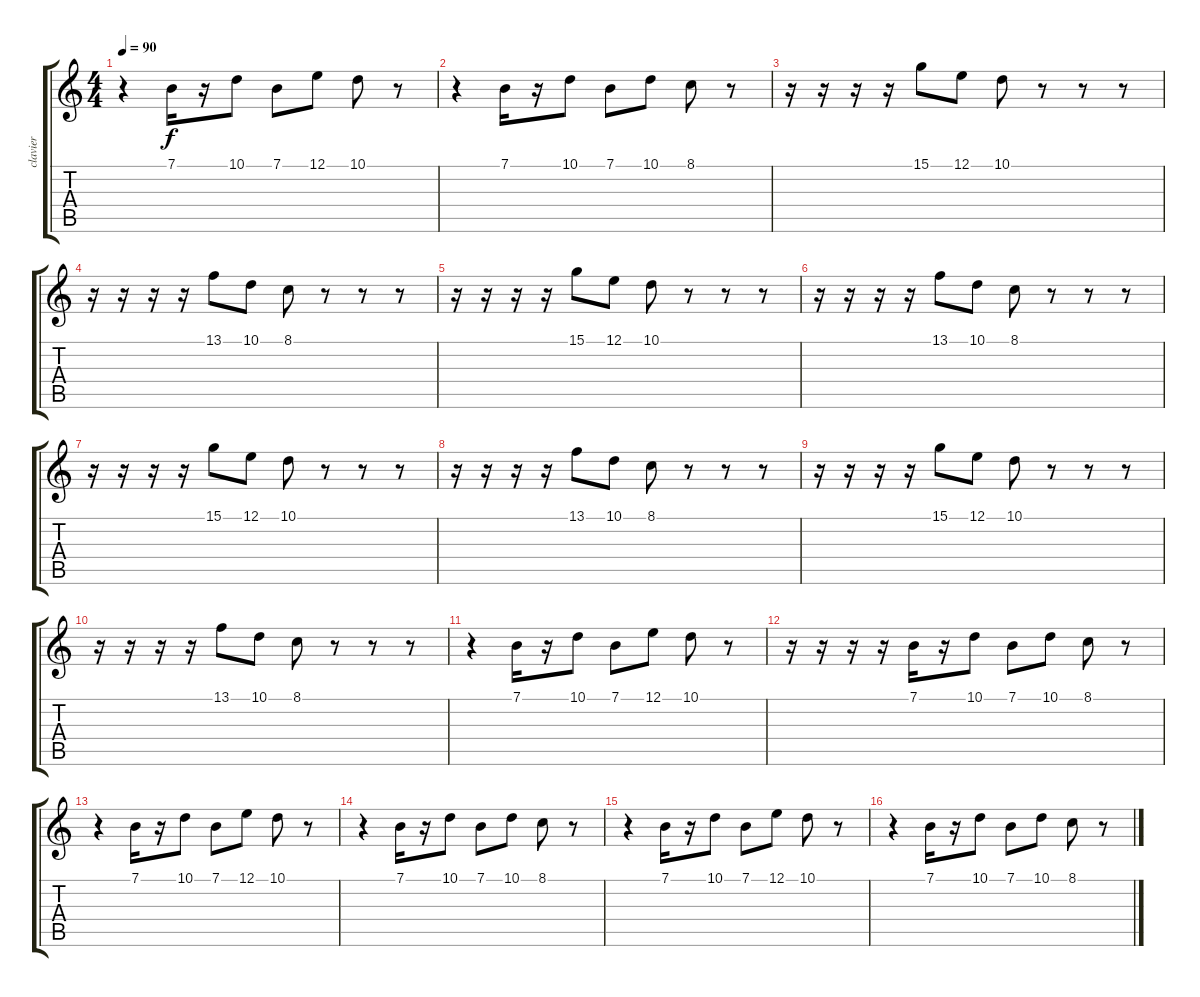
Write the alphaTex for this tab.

\track ("clavier" "clavier") {instrument lead2sawtooth}
\staff {score tabs}
\tuning (E4 B3 G3 D3 A2 E2) {hide}
\ts (4 4)
\tempo 90
\clef g2
\ks c
r.4{dy f} 7.1.16 r.16 10.1.8 7.1.8 12.1.8 10.1.8 r.8 |
r.4 7.1.16 r.16 10.1.8 7.1.8 10.1.8 8.1.8 r.8 |
r.16 r.16 r.16 r.16 15.1.8 12.1.8 10.1.8 r.8 r.8 r.8 |
r.16 r.16 r.16 r.16 13.1.8 10.1.8 8.1.8 r.8 r.8 r.8 |
r.16 r.16 r.16 r.16 15.1.8 12.1.8 10.1.8 r.8 r.8 r.8 |
r.16 r.16 r.16 r.16 13.1.8 10.1.8 8.1.8 r.8 r.8 r.8 |
r.16 r.16 r.16 r.16 15.1.8 12.1.8 10.1.8 r.8 r.8 r.8 |
r.16 r.16 r.16 r.16 13.1.8 10.1.8 8.1.8 r.8 r.8 r.8 |
r.16 r.16 r.16 r.16 15.1.8 12.1.8 10.1.8 r.8 r.8 r.8 |
r.16 r.16 r.16 r.16 13.1.8 10.1.8 8.1.8 r.8 r.8 r.8 |
r.4 7.1.16 r.16 10.1.8 7.1.8 12.1.8 10.1.8 r.8 |
r.16 r.16 r.16 r.16 7.1.16 r.16 10.1.8 7.1.8 10.1.8 8.1.8 r.8 |
r.4 7.1.16 r.16 10.1.8 7.1.8 12.1.8 10.1.8 r.8 |
r.4 7.1.16 r.16 10.1.8 7.1.8 10.1.8 8.1.8 r.8 |
r.4 7.1.16 r.16 10.1.8 7.1.8 12.1.8 10.1.8 r.8 |
r.4 7.1.16 r.16 10.1.8 7.1.8 10.1.8 8.1.8 r.8
